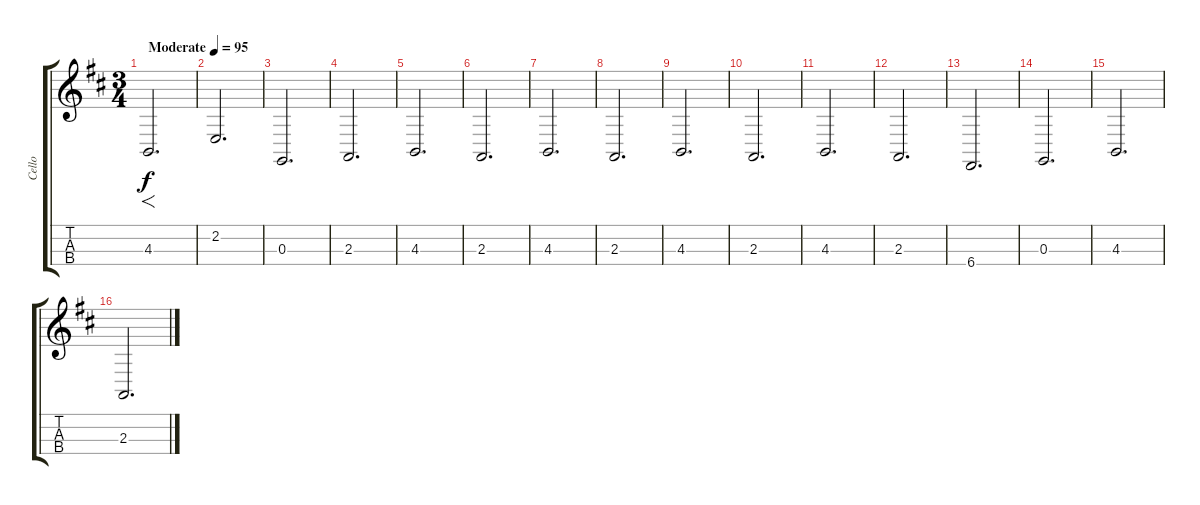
\track ("Cello" "Cello") {instrument tremolostrings}
\staff {score tabs}
\tuning (A3 D3 G2 C2) {hide}
\ts (3 4)
\tempo (95 "Moderate")
\clef g2
\ks d
4.3.2{f d dy f instrument tremolostrings} |
2.2.2{d} |
0.3.2{d} |
2.3.2{d} |
4.3.2{d} |
2.3.2{d} |
4.3.2{d} |
2.3.2{d} |
4.3.2{d} |
2.3.2{d} |
4.3.2{d} |
2.3.2{d} |
6.4.2{d} |
0.3.2{d} |
4.3.2{d} |
2.3.2{d}
